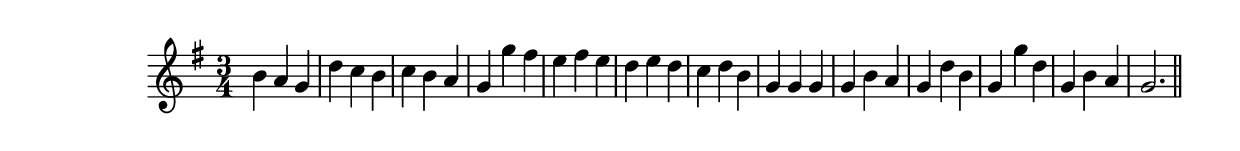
\version "2.14.0"
%{\header {
  composer = "B. Crowell"
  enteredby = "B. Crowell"
}%}
\score{{\key g \major
\time 3/4
%{\tempo 4=130
%}\relative f' {
  b4 a g | d' c b | c b a | g g' fis | e fis e | d e d | c d b | g g g | g b a | g d' b | g g' d | g, b a | g2.
  \bar "||"
}

}}